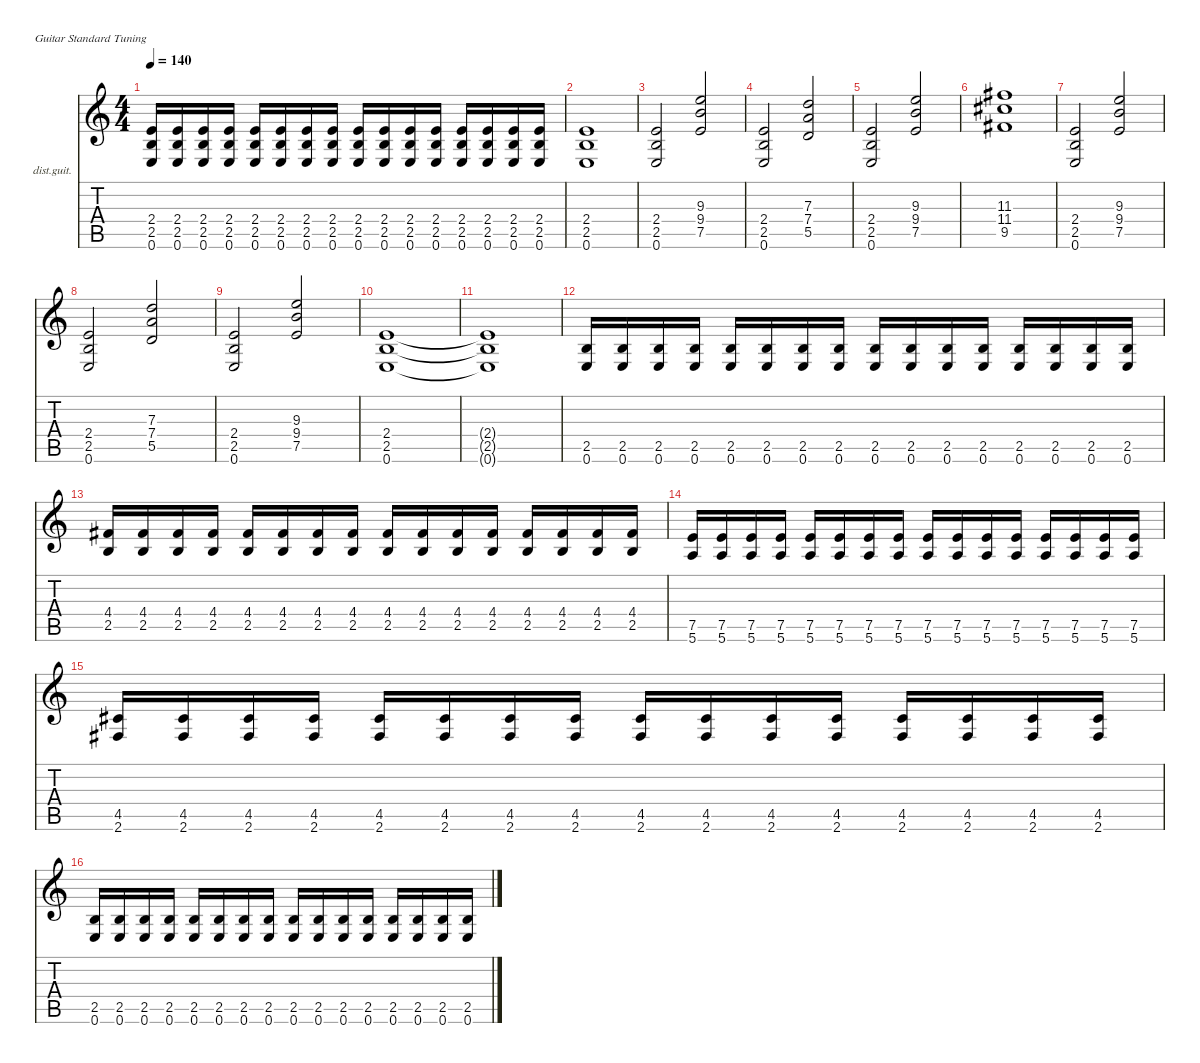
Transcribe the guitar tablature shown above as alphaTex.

\defaultSystemsLayout 4
\hideDynamics
\bracketExtendMode nobrackets
\firstSystemTrackNameOrientation horizontal
\otherSystemsTrackNameOrientation horizontal
\track ("Rythm Guitar" "dist.guit.") {instrument distortionguitar}
\staff {score tabs}
\tuning (E4 B3 G3 D3 A2 E2)
\ts (4 4)
\tempo 140
\clef g2
\ks c
(0.6 2.5 2.4).16{dy mf} (0.6 2.5 2.4).16 (0.6 2.5 2.4).16 (2.4 2.5 0.6).16 (0.6 2.5 2.4).16 (0.6 2.5 2.4).16 (0.6 2.5 2.4).16 (2.4 2.5 0.6).16 (0.6 2.5 2.4).16 (0.6 2.5 2.4).16 (0.6 2.5 2.4).16 (2.4 2.5 0.6).16 (0.6 2.5 2.4).16 (0.6 2.5 2.4).16 (0.6 2.5 2.4).16 (2.4 2.5 0.6).16 |
(2.4 2.5 0.6).1 |
(2.4 2.5 0.6).2 (7.5 9.4 9.3).2 |
(2.4 2.5 0.6).2 (5.5 7.4 7.3).2 |
(2.4 2.5 0.6).2 (7.5 9.4 9.3).2 |
(9.5{acc #} 11.4{acc #} 11.3{acc #}).1 |
(2.4 2.5 0.6).2 (7.5 9.4 9.3).2 |
(2.4 2.5 0.6).2 (5.5 7.4 7.3).2 |
(2.4 2.5 0.6).2 (7.5 9.4 9.3).2 |
(2.5 2.4 0.6).1 |
(0.6{t} 2.5{t} 2.4{t}).1 |
(0.6 2.5).16 (0.6 2.5).16 (0.6 2.5).16 (0.6 2.5).16 (0.6 2.5).16 (0.6 2.5).16 (0.6 2.5).16 (0.6 2.5).16 (0.6 2.5).16 (0.6 2.5).16 (0.6 2.5).16 (0.6 2.5).16 (0.6 2.5).16 (0.6 2.5).16 (0.6 2.5).16 (0.6 2.5).16 |
(2.5 4.4{acc #}).16 (2.5 4.4{acc #}).16 (2.5 4.4{acc #}).16 (2.5 4.4{acc #}).16 (2.5 4.4{acc #}).16 (2.5 4.4{acc #}).16 (2.5 4.4{acc #}).16 (2.5 4.4{acc #}).16 (2.5 4.4{acc #}).16 (2.5 4.4{acc #}).16 (2.5 4.4{acc #}).16 (2.5 4.4{acc #}).16 (2.5 4.4{acc #}).16 (2.5 4.4{acc #}).16 (2.5 4.4{acc #}).16 (2.5 4.4{acc #}).16 |
(5.6 7.5).16 (5.6 7.5).16 (5.6 7.5).16 (5.6 7.5).16 (5.6 7.5).16 (5.6 7.5).16 (5.6 7.5).16 (5.6 7.5).16 (5.6 7.5).16 (5.6 7.5).16 (5.6 7.5).16 (5.6 7.5).16 (5.6 7.5).16 (5.6 7.5).16 (5.6 7.5).16 (5.6 7.5).16 |
(2.6{acc #} 4.5{acc #}).16 (4.5{acc #} 2.6{acc #}).16 (4.5{acc #} 2.6{acc #}).16 (4.5{acc #} 2.6{acc #}).16 (4.5{acc #} 2.6{acc #}).16 (4.5{acc #} 2.6{acc #}).16 (4.5{acc #} 2.6{acc #}).16 (4.5{acc #} 2.6{acc #}).16 (2.6{acc #} 4.5{acc #}).16 (4.5{acc #} 2.6{acc #}).16 (4.5{acc #} 2.6{acc #}).16 (4.5{acc #} 2.6{acc #}).16 (4.5{acc #} 2.6{acc #}).16 (4.5{acc #} 2.6{acc #}).16 (4.5{acc #} 2.6{acc #}).16 (4.5{acc #} 2.6{acc #}).16 |
(0.6 2.5).16 (0.6 2.5).16 (0.6 2.5).16 (0.6 2.5).16 (0.6 2.5).16 (0.6 2.5).16 (0.6 2.5).16 (0.6 2.5).16 (0.6 2.5).16 (0.6 2.5).16 (0.6 2.5).16 (0.6 2.5).16 (0.6 2.5).16 (0.6 2.5).16 (0.6 2.5).16 (0.6 2.5).16
